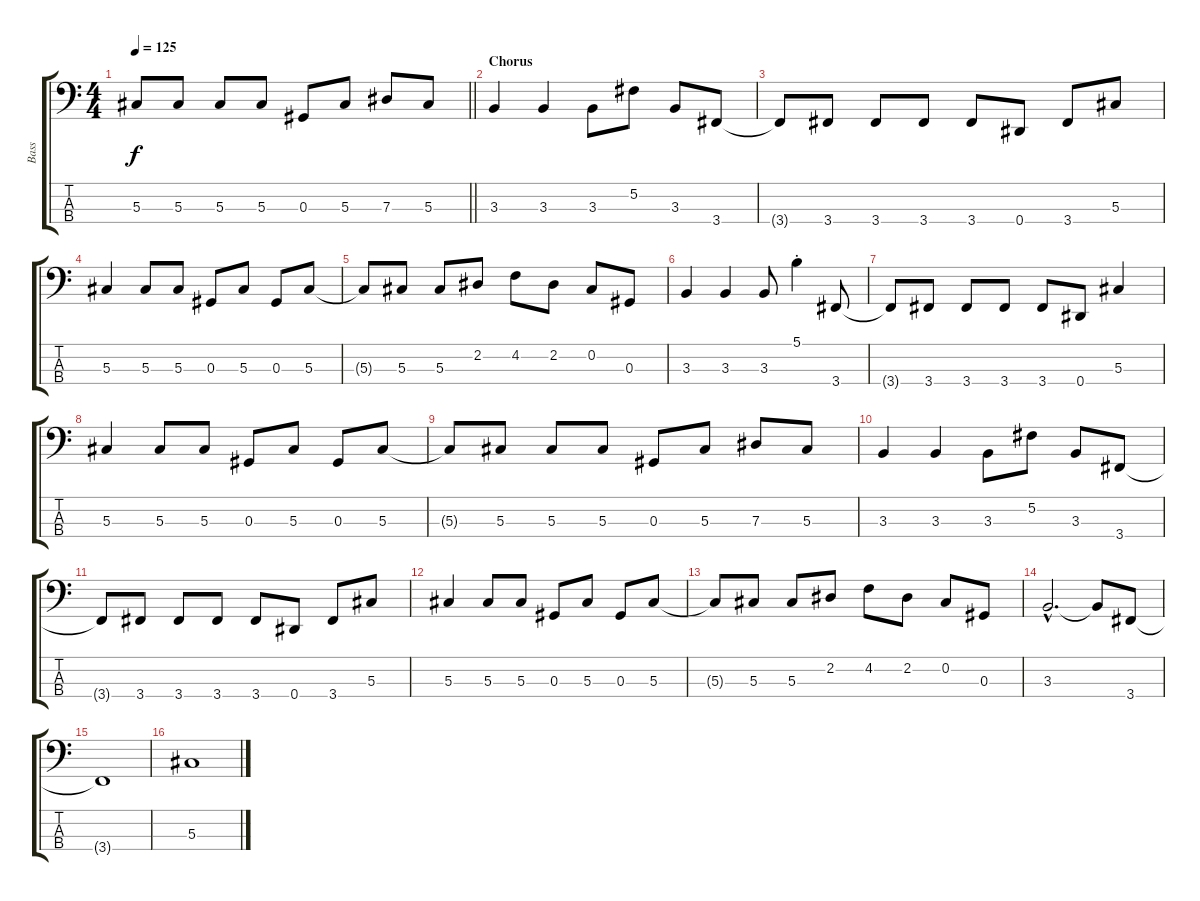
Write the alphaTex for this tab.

\track ("Bass" "Bass") {instrument electricbasspick}
\staff {score tabs}
\tuning (Gb2 Db2 Ab1 Eb1) {hide}
\ts (4 4)
\tempo 125
\clef f4
\barLineRight lightlight
\ks c
5.3{t}.8{dy f} 5.3.8 5.3.8 5.3.8 0.3.8 5.3.8 7.3.8 5.3.8 |
\section ("" "Chorus")
3.3.4 3.3.4 3.3.8 5.2.8 3.3.8 3.4.8 |
3.4{t}.8 3.4.8 3.4.8 3.4.8 3.4.8 0.4.8 3.4.8 5.3.8 |
5.3.4 5.3.8 5.3.8 0.3.8 5.3.8 0.3.8 5.3.8 |
5.3{t}.8 5.3.8 5.3.8 2.2.8 4.2.8 2.2.8 0.2.8 0.3.8 |
3.3.4 3.3.4 3.3.8 5.1{st}.4 3.4.8 |
3.4{t}.8 3.4.8 3.4.8 3.4.8 3.4.8 0.4.8 5.3.4 |
5.3.4 5.3.8 5.3.8 0.3.8 5.3.8 0.3.8 5.3.8 |
5.3{t}.8 5.3.8 5.3.8 5.3.8 0.3.8 5.3.8 7.3.8 5.3.8 |
3.3.4 3.3.4 3.3.8 5.2.8 3.3.8 3.4.8 |
3.4{t}.8 3.4.8 3.4.8 3.4.8 3.4.8 0.4.8 3.4.8 5.3.8 |
5.3.4 5.3.8 5.3.8 0.3.8 5.3.8 0.3.8 5.3.8 |
5.3{t}.8 5.3.8 5.3.8 2.2.8 4.2.8 2.2.8 0.2.8 0.3.8 |
3.3{hac}.2{d} 3.3{t}.8 3.4.8 |
3.4{t}.1 |
5.3.1
